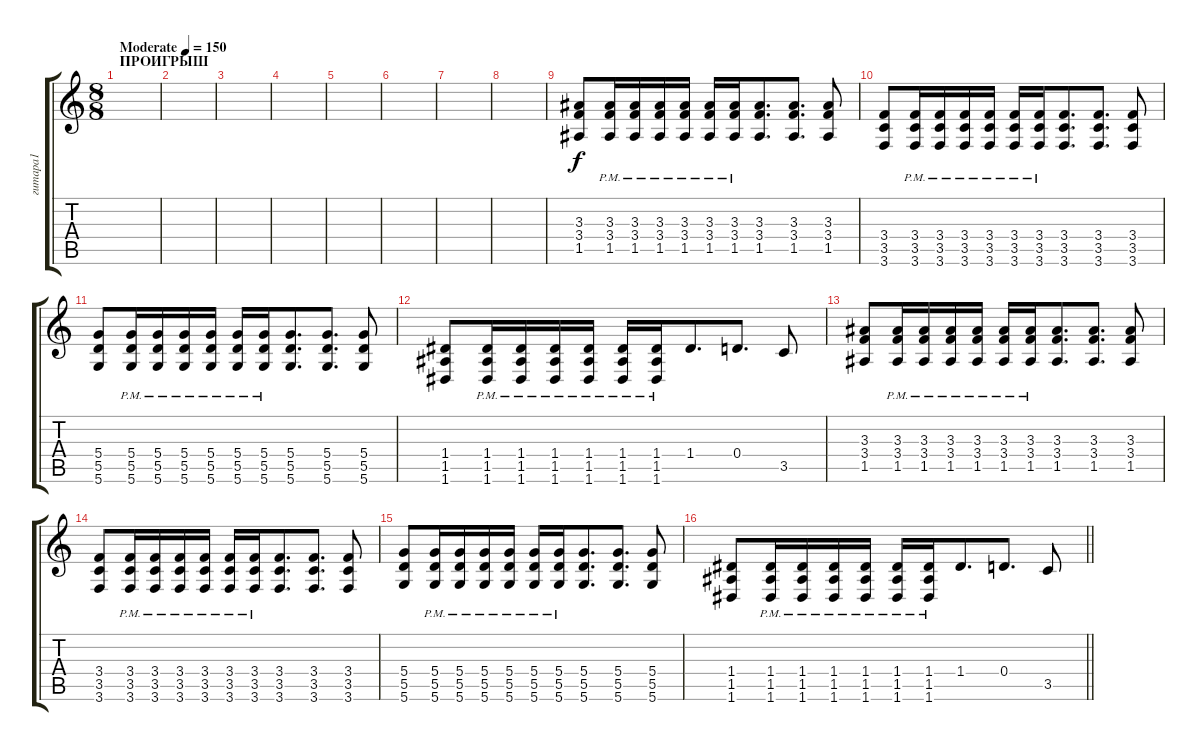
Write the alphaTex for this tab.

\track ("гитара1" "гитара1") {instrument distortionguitar}
\staff {score tabs}
\tuning (E4 B3 G3 D3 A2 D2) {hide}
\ts (8 8)
\section ("" "ПРОИГРЫШ")
\tempo (150 "Moderate")
\clef g2
\ks c
|
|
|
|
|
|
|
|
(3.3 3.4 1.5).8 (3.3{pm} 3.4{pm} 1.5{pm}).16 (3.3{pm} 3.4{pm} 1.5{pm}).16 (3.3{pm} 3.4{pm} 1.5{pm}).16 (3.3{pm} 3.4{pm} 1.5{pm}).16 (3.3{pm} 3.4{pm} 1.5{pm}).16 (3.3{pm} 3.4{pm} 1.5{pm}).16 (3.3 3.4 1.5).8{d} (3.3 3.4 1.5).8{d} (3.3 3.4 1.5).8 |
(3.4 3.5 3.6).8 (3.4{pm} 3.5{pm} 3.6).16 (3.4{pm} 3.5{pm} 3.6).16 (3.4{pm} 3.5{pm} 3.6).16 (3.4{pm} 3.5{pm} 3.6).16 (3.4{pm} 3.5{pm} 3.6).16 (3.4{pm} 3.5{pm} 3.6).16 (3.4 3.5 3.6).8{d} (3.4 3.5 3.6).8{d} (3.4 3.5 3.6).8 |
(5.4 5.5 5.6).8 (5.4{pm} 5.5{pm} 5.6).16 (5.4{pm} 5.5{pm} 5.6).16 (5.4{pm} 5.5{pm} 5.6).16 (5.4{pm} 5.5{pm} 5.6).16 (5.4{pm} 5.5{pm} 5.6).16 (5.4{pm} 5.5{pm} 5.6).16 (5.4 5.5 5.6).8{d} (5.4 5.5 5.6).8{d} (5.4 5.5 5.6).8 |
(1.4 1.5 1.6).8 (1.4{pm} 1.5{pm} 1.6).16 (1.4{pm} 1.5{pm} 1.6).16 (1.4{pm} 1.5{pm} 1.6).16 (1.4{pm} 1.5{pm} 1.6).16 (1.4{pm} 1.5{pm} 1.6).16 (1.4{pm} 1.5{pm} 1.6).16 1.4.8{d} 0.4.8{d} 3.5.8 |
(3.3 3.4 1.5).8 (3.3{pm} 3.4{pm} 1.5{pm}).16 (3.3{pm} 3.4{pm} 1.5{pm}).16 (3.3{pm} 3.4{pm} 1.5{pm}).16 (3.3{pm} 3.4{pm} 1.5{pm}).16 (3.3{pm} 3.4{pm} 1.5{pm}).16 (3.3{pm} 3.4{pm} 1.5{pm}).16 (3.3 3.4 1.5).8{d} (3.3 3.4 1.5).8{d} (3.3 3.4 1.5).8 |
(3.4 3.5 3.6).8 (3.4{pm} 3.5{pm} 3.6).16 (3.4{pm} 3.5{pm} 3.6).16 (3.4{pm} 3.5{pm} 3.6).16 (3.4{pm} 3.5{pm} 3.6).16 (3.4{pm} 3.5{pm} 3.6).16 (3.4{pm} 3.5{pm} 3.6).16 (3.4 3.5 3.6).8{d} (3.4 3.5 3.6).8{d} (3.4 3.5 3.6).8 |
(5.4 5.5 5.6).8 (5.4{pm} 5.5{pm} 5.6).16 (5.4{pm} 5.5{pm} 5.6).16 (5.4{pm} 5.5{pm} 5.6).16 (5.4{pm} 5.5{pm} 5.6).16 (5.4{pm} 5.5{pm} 5.6).16 (5.4{pm} 5.5{pm} 5.6).16 (5.4 5.5 5.6).8{d} (5.4 5.5 5.6).8{d} (5.4 5.5 5.6).8 |
\barLineRight lightlight
(1.4 1.5 1.6).8 (1.4{pm} 1.5{pm} 1.6).16 (1.4{pm} 1.5{pm} 1.6).16 (1.4{pm} 1.5{pm} 1.6).16 (1.4{pm} 1.5{pm} 1.6).16 (1.4{pm} 1.5{pm} 1.6).16 (1.4{pm} 1.5{pm} 1.6).16 1.4.8{d} 0.4.8{d} 3.5.8
